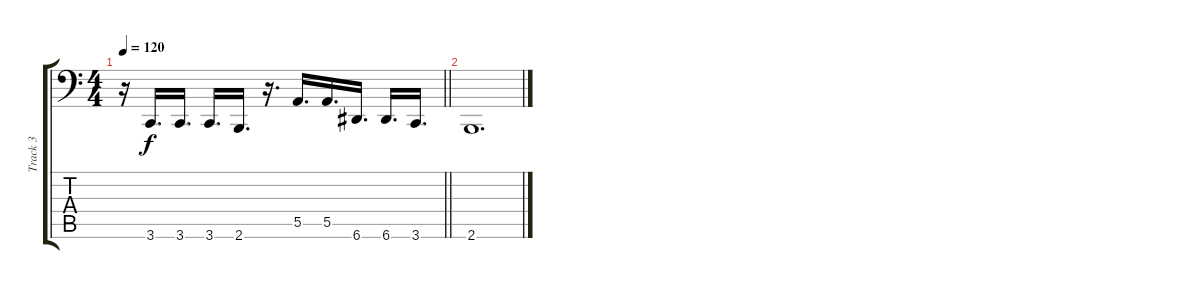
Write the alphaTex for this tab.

\track ("Track 3" "Track 3") {instrument electricbassfinger}
\staff {score tabs}
\tuning (B2 Gb2 D2 A1 E1 A0) {hide}
\ts (4 4)
\tempo 120
\clef f4
\barLineRight lightlight
\ks c
r.16{dy f} 3.6.16{d} 3.6.16{d} 3.6.16{d} 2.6.16{d} r.16{d} 5.5.16{d} 5.5.16{d} 6.6.16{d} 6.6.16{d} 3.6.16{d} |
2.6.1{d}
